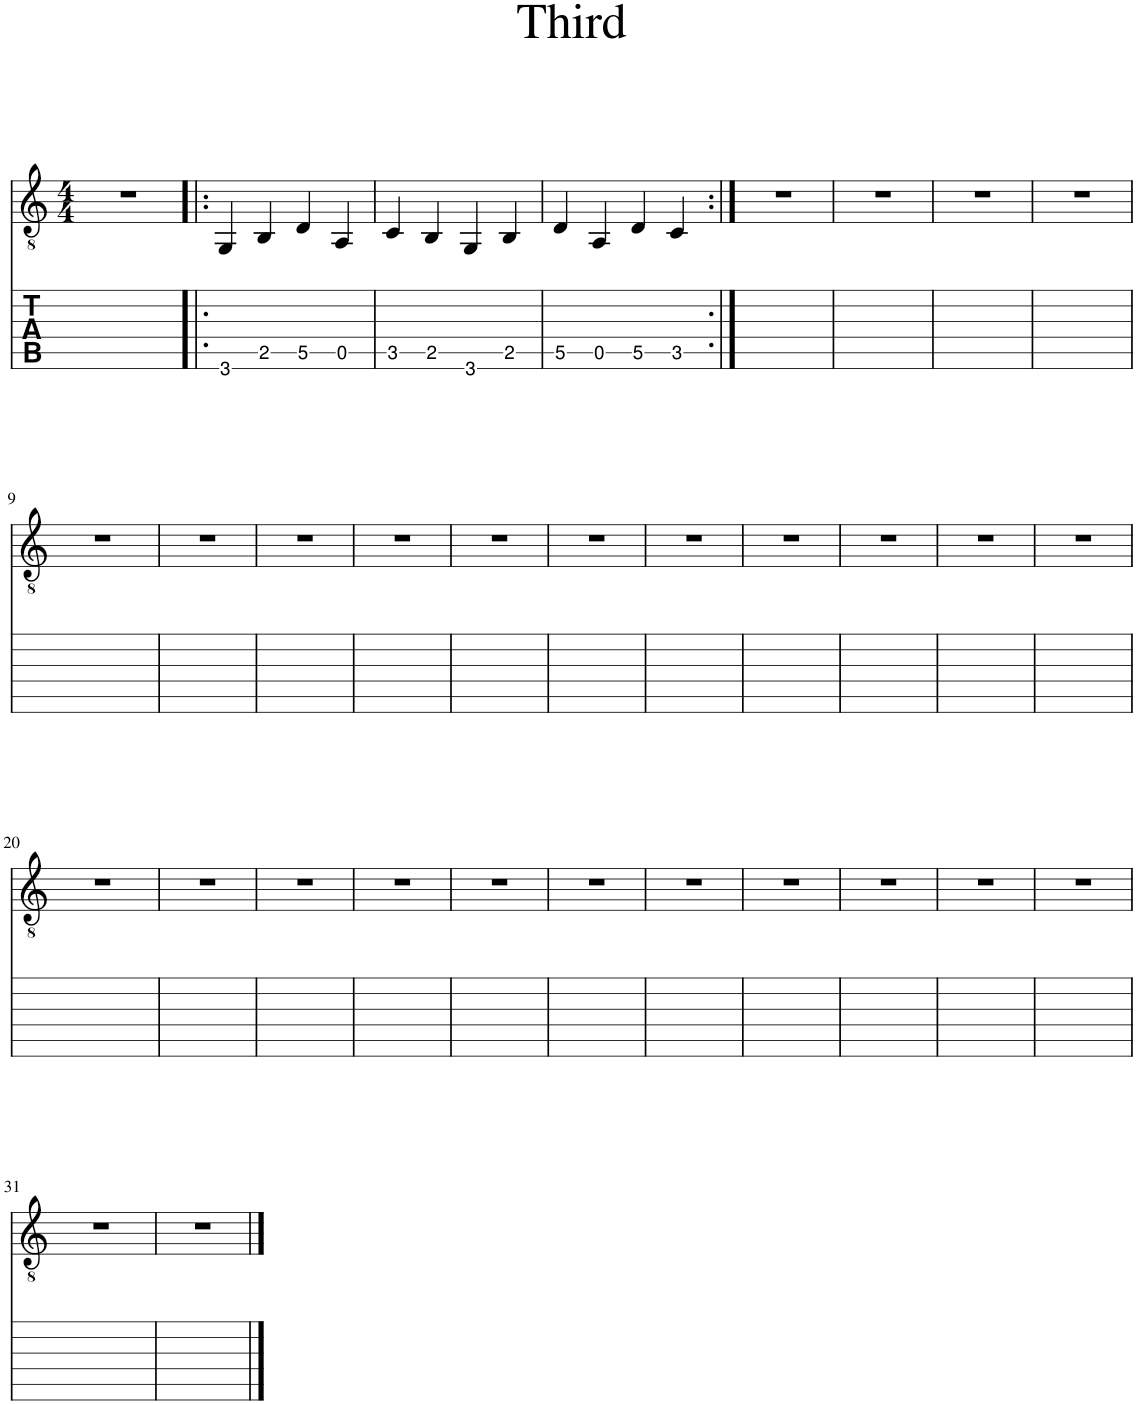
**kern	**kern
*part1	*part1
*staff2	*staff1
*I"Guitar	*
*I'Guit.	*
*stria6	*
*	*clefGv2
*k[]	*k[]
*M4/4	*M4/4
=1	=1
1r	1r
=2!|:	=2!|:
4GG	4GG/
4BB	4BB/
4D	4D/
4AA	4AA/
=3	=3
4C	4C/
4BB	4BB/
4GG	4GG/
4BB	4BB/
=4	=4
4D	4D/
4AA	4AA/
4D	4D/
4C	4C/
=5:|!	=5:|!
1r	1r
=6	=6
1r	1r
=7	=7
1r	1r
=8	=8
1r	1r
!!LO:LB:g=z
=9	=9
1r	1r
=10	=10
1r	1r
=11	=11
1r	1r
=12	=12
1r	1r
=13	=13
1r	1r
=14	=14
1r	1r
=15	=15
1r	1r
=16	=16
1r	1r
=17	=17
1r	1r
=18	=18
1r	1r
=19	=19
1r	1r
!!LO:LB:g=z
=20	=20
1r	1r
=21	=21
1r	1r
=22	=22
1r	1r
=23	=23
1r	1r
=24	=24
1r	1r
=25	=25
1r	1r
=26	=26
1r	1r
=27	=27
1r	1r
=28	=28
1r	1r
=29	=29
1r	1r
=30	=30
1r	1r
!!LO:LB:g=z
=31	=31
1r	1r
=32	=32
1r	1r
==	==
*-	*-
